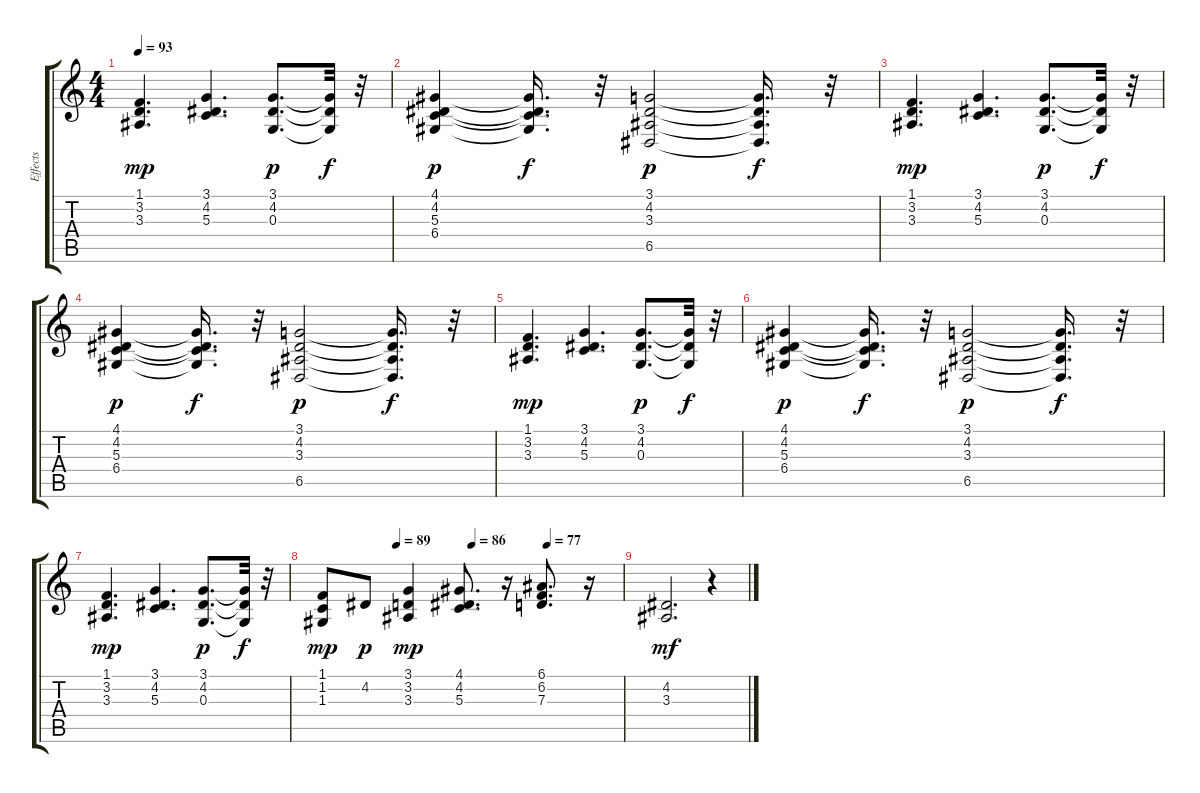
\track ("Effects" "Effects") {instrument pad2warm}
\staff {score tabs}
\tuning (E4 B3 G3 D3 A2 E2) {hide}
\ts (4 4)
\tempo 93
\clef g2
\ks c
(1.1 3.2 3.3).4{d dy mp} (3.1 4.2 5.3).4{d} (3.1 4.2 0.3).8{d dy p} (3.1{t} 4.2{t} 0.3{t}).32{dy f} r.32 |
(4.1 4.2 5.3 6.4).4{dy p} (4.1{t} 4.2{t} 5.3{t} 6.4{t}).16{d dy f} r.32 (3.1 4.2 3.3 6.5).2{dy p} (3.1{t} 4.2{t} 3.3{t} 6.5{t}).16{d dy f} r.32 |
(1.1 3.2 3.3).4{d dy mp} (3.1 4.2 5.3).4{d} (3.1 4.2 0.3).8{d dy p} (3.1{t} 4.2{t} 0.3{t}).32{dy f} r.32 |
(4.1 4.2 5.3 6.4).4{dy p} (4.1{t} 4.2{t} 5.3{t} 6.4{t}).16{d dy f} r.32 (3.1 4.2 3.3 6.5).2{dy p} (3.1{t} 4.2{t} 3.3{t} 6.5{t}).16{d dy f} r.32 |
(1.1 3.2 3.3).4{d dy mp} (3.1 4.2 5.3).4{d} (3.1 4.2 0.3).8{d dy p} (3.1{t} 4.2{t} 0.3{t}).32{dy f} r.32 |
(4.1 4.2 5.3 6.4).4{dy p} (4.1{t} 4.2{t} 5.3{t} 6.4{t}).16{d dy f} r.32 (3.1 4.2 3.3 6.5).2{dy p} (3.1{t} 4.2{t} 3.3{t} 6.5{t}).16{d dy f} r.32 |
(1.1 3.2 3.3).4{d dy mp} (3.1 4.2 5.3).4{d} (3.1 4.2 0.3).8{d dy p} (3.1{t} 4.2{t} 0.3{t}).32{dy f} r.32 |
\tempo (89 0.25)
\tempo (86 0.5)
\tempo (77 0.75)
(1.1 1.2 1.3).8{dy mp} 4.2.8{dy p} (3.1 3.2 3.3).4{dy mp} (4.1 4.2 5.3).8{d} r.16 (6.1 6.2 7.3).8{d} r.16 |
(4.2 3.3).2{d dy mf} r.4
